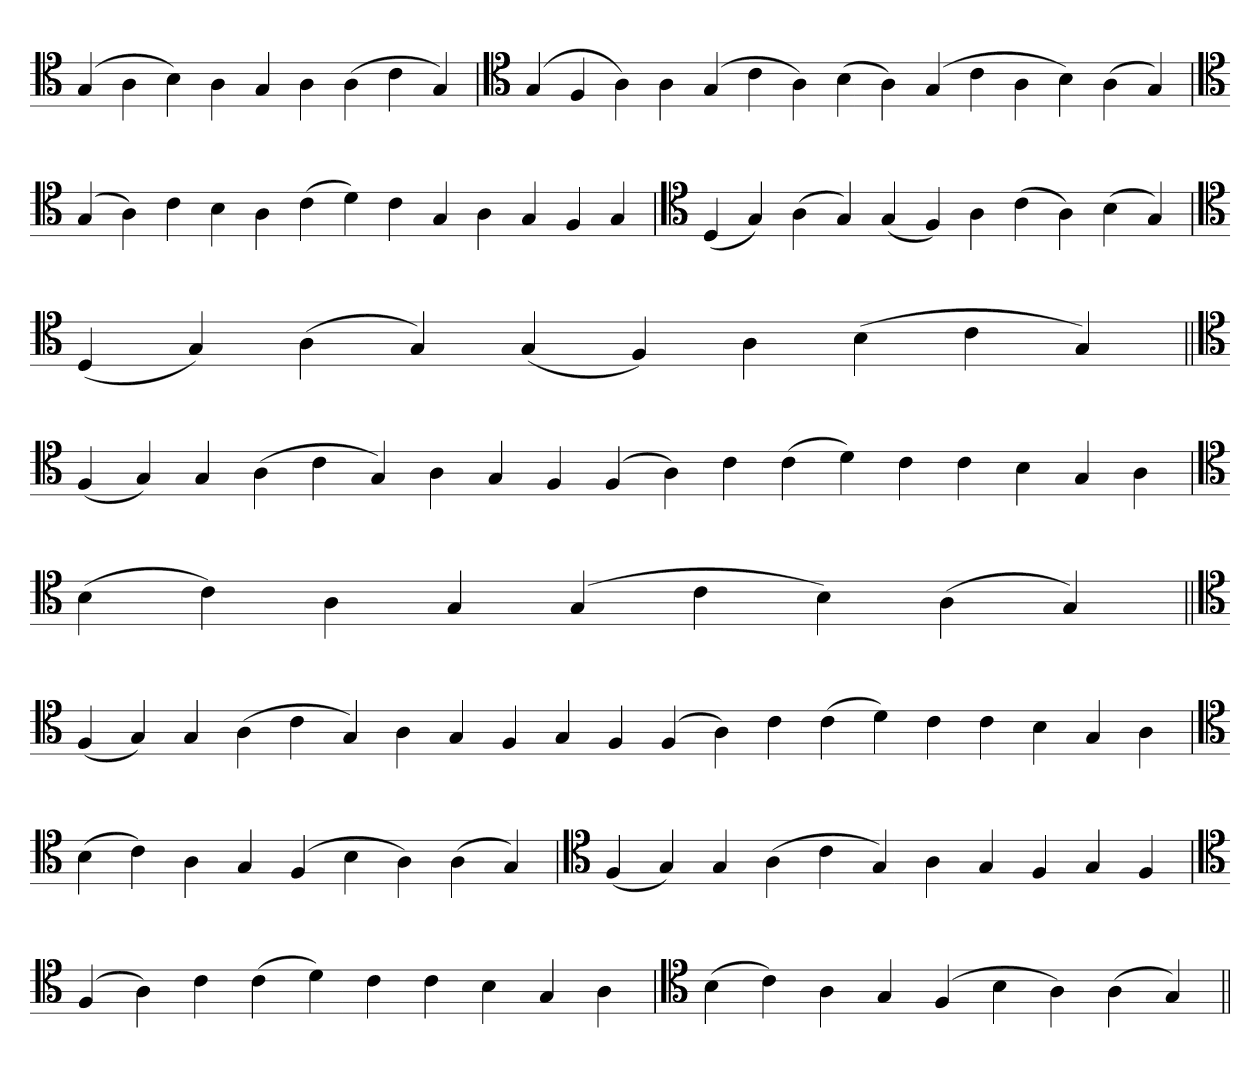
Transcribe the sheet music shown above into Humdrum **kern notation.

**kern
*part1
*staff1
*clefC4
=
(4G
4A
4B)
4A
4G
4A
(4A
4c
4G)
=`
*clefC4
(4G
4F
4A)
4A
(4G
4c
4A)
(4B
4A)
(4G
4c
4A
4B)
(4A
4G)
='
*clefC4
(4G
4A)
4c
4B
4A
(4c
4d)
4c
4G
4A
4G
4F
4G
='
*clefC4
(4D
4G)
(4A
4G)
(4G
4F)
4A
(4c
4A)
(4B
4G)
=`
*clefC4
(4D
4G)
(4A
4G)
(4G
4F)
4A
(4B
4c
4G)
=||
*clefC4
(4F
4G)
4G
(4A
4c
4G)
4A
4G
4F
(4F
4A)
4c
(4c
4d)
4c
4c
4B
4G
4A
=`
*clefC4
(4B
4c)
4A
4G
(4G
4c
4B)
(4A
4G)
=||
*clefC4
(4F
4G)
4G
(4A
4c
4G)
4A
4G
4F
4G
4F
(4F
4A)
4c
(4c
4d)
4c
4c
4B
4G
4A
=`
*clefC4
(4B
4c)
4A
4G
(4F
4B
4A)
(4A
4G)
='
*clefC4
(4F
4G)
4G
(4A
4c
4G)
4A
4G
4F
4G
4F
=`
*clefC4
(4F
4A)
4c
(4c
4d)
4c
4c
4B
4G
4A
=`
*clefC4
(4B
4c)
4A
4G
(4F
4B
4A)
(4A
4G)
=||
*-
